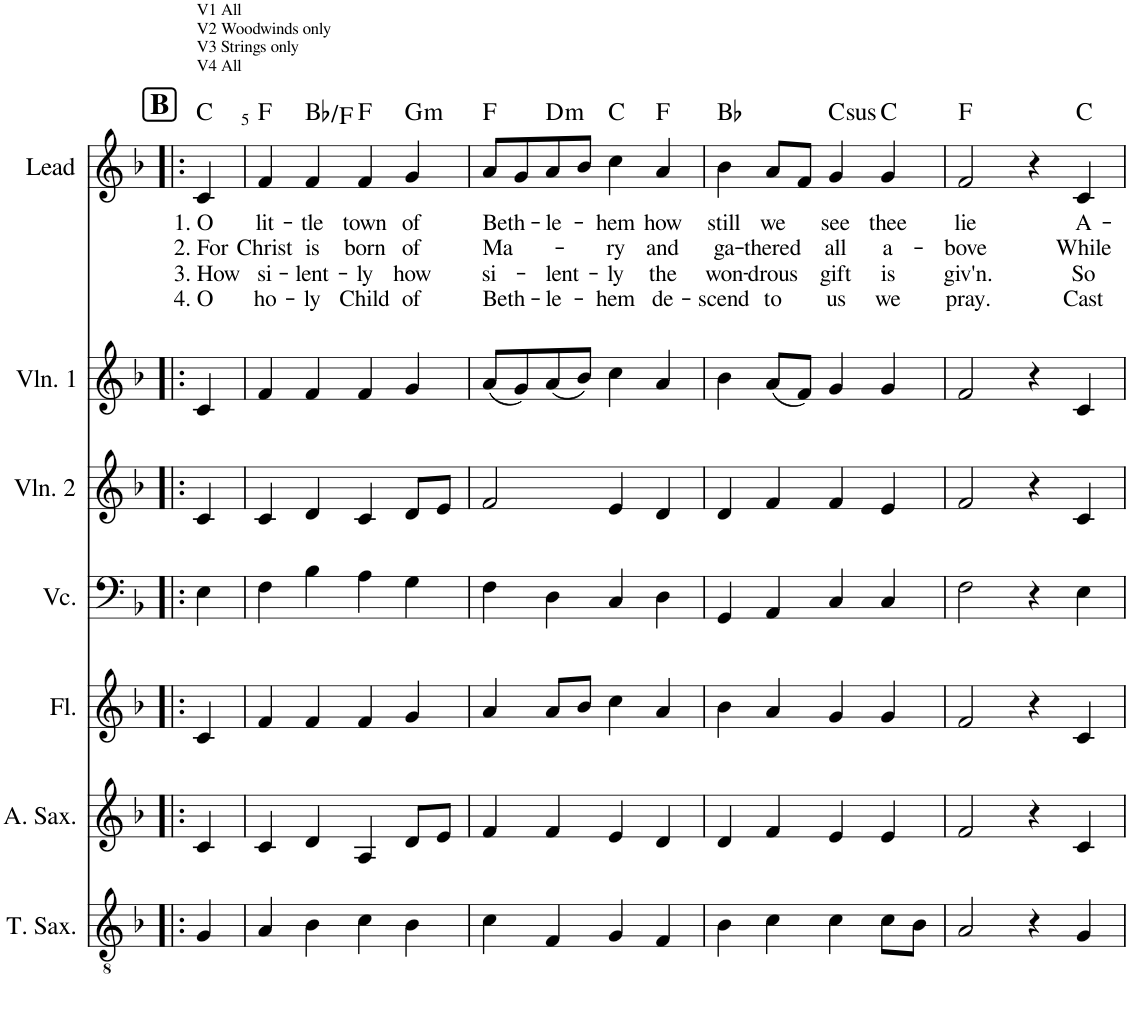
**kern	**kern	**kern	**kern	**kern	**kern	**kern	**text	**text	**text	**text	**harte
*part7	*part6	*part5	*part4	*part3	*part2	*part1	*part1	*part1	*part1	*part1	*part1
*staff7	*staff6	*staff5	*staff4	*staff3	*staff2	*staff1	*staff1	*staff1	*staff1	*staff1	*
*I"Tenor Saxophone	*I"Alto Saxophone	*I"Flute	*I"Violoncello	*I"Violin 2	*I"Violin 1	*I"Lead	*	*	*	*	*
*I'T. Sax.	*I'A. Sax.	*I'Fl.	*I'Vc.	*I'Vln. 2	*I'Vln. 1	*I'Lead	*	*	*	*	*
!!LO:PB:g=z
*clefGv2	*clefG2	*clefG2	*clefF4	*clefG2	*clefG2	*clefG2	*	*	*	*	*
*ITrd8c14	*ITrd5c9	*	*	*	*	*	*	*	*	*	*
*k[b-]	*k[b-]	*k[b-]	*k[b-]	*k[b-]	*k[b-]	*k[b-]	*	*	*	*	*
*M4/4	*M4/4	*M4/4	*M4/4	*M4/4	*M4/4	*M4/4	*	*	*	*	*
!!LO:REH:place=s1:a:B:cj:fs=14:t=B
=4X1!|:	=4X1!|:	=4X1!|:	=4X1!|:	=4X1!|:	=4X1!|:	=4X1!|:	=4X1!|:	=4X1!|:	=4X1!|:	=4X1!|:	=4X1!|:
!	!	!	!	!	!	!LO:TX:a:t=V1 All	!	!	!	!	!
!	!	!	!	!	!	!LO:TX:a:t=V2 Woodwinds only	!	!	!	!	!
!	!	!	!	!	!	!LO:TX:a:t=V3 Strings only	!	!	!	!	!
!	!	!	!	!	!	!LO:TX:a:t=V4 All	!	!	!	!	!
!	!	!	!	!	!	!	!LO:LY:b	!LO:LY:b	!LO:LY:b	!LO:LY:b	!
4G/	4c/	4c/	4E\	4c/	4c/	4c/	1. O	2. For	3. How	4. O	C:maj
=5	=5	=5	=5	=5	=5	=5	=5	=5	=5	=5	=5
!	!	!	!	!	!	!	!LO:LY:b	!LO:LY:b	!LO:LY:b	!LO:LY:b	!
4A/	4c/	4f/	4F\	4c/	4f/	4f/	lit-	Christ	si-	ho-	F:maj
!	!	!	!	!	!	!	!LO:LY:b	!LO:LY:b	!LO:LY:b	!LO:LY:b	!
4B-\	4d/	4f/	4B-\	4d/	4f/	4f/	-tle	is	-lent-	-ly	Bb:maj/5
!	!	!	!	!	!	!	!LO:LY:b	!LO:LY:b	!LO:LY:b	!LO:LY:b	!
4c\	4A/	4f/	4A\	4c/	4f/	4f/	town	born	-ly	Child	F:maj
!	!	!	!	!	!	!	!LO:LY:b	!LO:LY:b	!LO:LY:b	!LO:LY:b	!LO:H:kt=m
4B-\	8d/L	4g/	4G\	8d/L	4g/	4g/	of	of	how	of	G:min
.	8e/J	.	.	8e/J	.	.	.	.	.	.	.
=6	=6	=6	=6	=6	=6	=6	=6	=6	=6	=6	=6
!	!	!	!	!	!	!	!LO:LY:b	!LO:LY:b	!LO:LY:b	!LO:LY:b	!
4c\	4f/	4a/	4F\	2f/	(8a/L	8a/L	Beth-	Ma-	si-	Beth-	F:maj
.	.	.	.	.	8g/)	8g/	.	.	.	.	.
!	!	!	!	!	!	!	!LO:LY:b	!	!LO:LY:b	!LO:LY:b	!LO:H:kt=m
4F/	4f/	8a/L	4D\	.	(8a/	8a/	-le-	.	-lent-	-le-	D:min
.	.	8b-/J	.	.	8b-/J)	8b-/J	.	.	.	.	.
!	!	!	!	!	!	!	!LO:LY:b	!LO:LY:b	!LO:LY:b	!LO:LY:b	!
4G/	4e/	4cc\	4C/	4e/	4cc\	4cc\	-hem	-ry	-ly	-hem	C:maj
!	!	!	!	!	!	!	!LO:LY:b	!LO:LY:b	!LO:LY:b	!LO:LY:b	!
4F/	4d/	4a/	4D\	4d/	4a/	4a/	how	and	the	de-	F:maj
=7	=7	=7	=7	=7	=7	=7	=7	=7	=7	=7	=7
!	!	!	!	!	!	!	!LO:LY:b	!LO:LY:b	!LO:LY:b	!LO:LY:b	!
4B-\	4d/	4b-\	4GG/	4d/	4b-\	4b-\	still	ga-	won-	-scend	Bb:maj
!	!	!	!	!	!	!	!LO:LY:b	!LO:LY:b	!LO:LY:b	!LO:LY:b	!
4c\	4f/	4a/	4AA/	4f/	(8a/L	8a/L	we	-thered	-drous	to	.
.	.	.	.	.	8f/J)	8f/J	.	.	.	.	.
!	!	!	!	!	!	!	!LO:LY:b	!LO:LY:b	!LO:LY:b	!LO:LY:b	!LO:H:kt=sus
4c\	4e/	4g/	4C/	4f/	4g/	4g/	see	all	gift	us	C:sus4
!	!	!	!	!	!	!	!LO:LY:b	!LO:LY:b	!LO:LY:b	!LO:LY:b	!
8c\L	4e/	4g/	4C/	4e/	4g/	4g/	thee	a-	is	we	C:maj
8B-\J	.	.	.	.	.	.	.	.	.	.	.
=8	=8	=8	=8	=8	=8	=8	=8	=8	=8	=8	=8
!	!	!	!	!	!	!	!LO:LY:b	!LO:LY:b	!LO:LY:b	!LO:LY:b	!
2A/	2f/	2f/	2F\	2f/	2f/	2f/	lie	-bove	giv'n.	pray.	F:maj
4r	4r	4r	4r	4r	4r	4r	.	.	.	.	.
!	!	!	!	!	!	!	!LO:LY:b	!LO:LY:b	!LO:LY:b	!LO:LY:b	!
4G/	4c/	4c/	4E\	4c/	4c/	4c/	A-	While	So	Cast	C:maj
=	=	=	=	=	=	=	=	=	=	=	=
*-	*-	*-	*-	*-	*-	*-	*-	*-	*-	*-	*-
